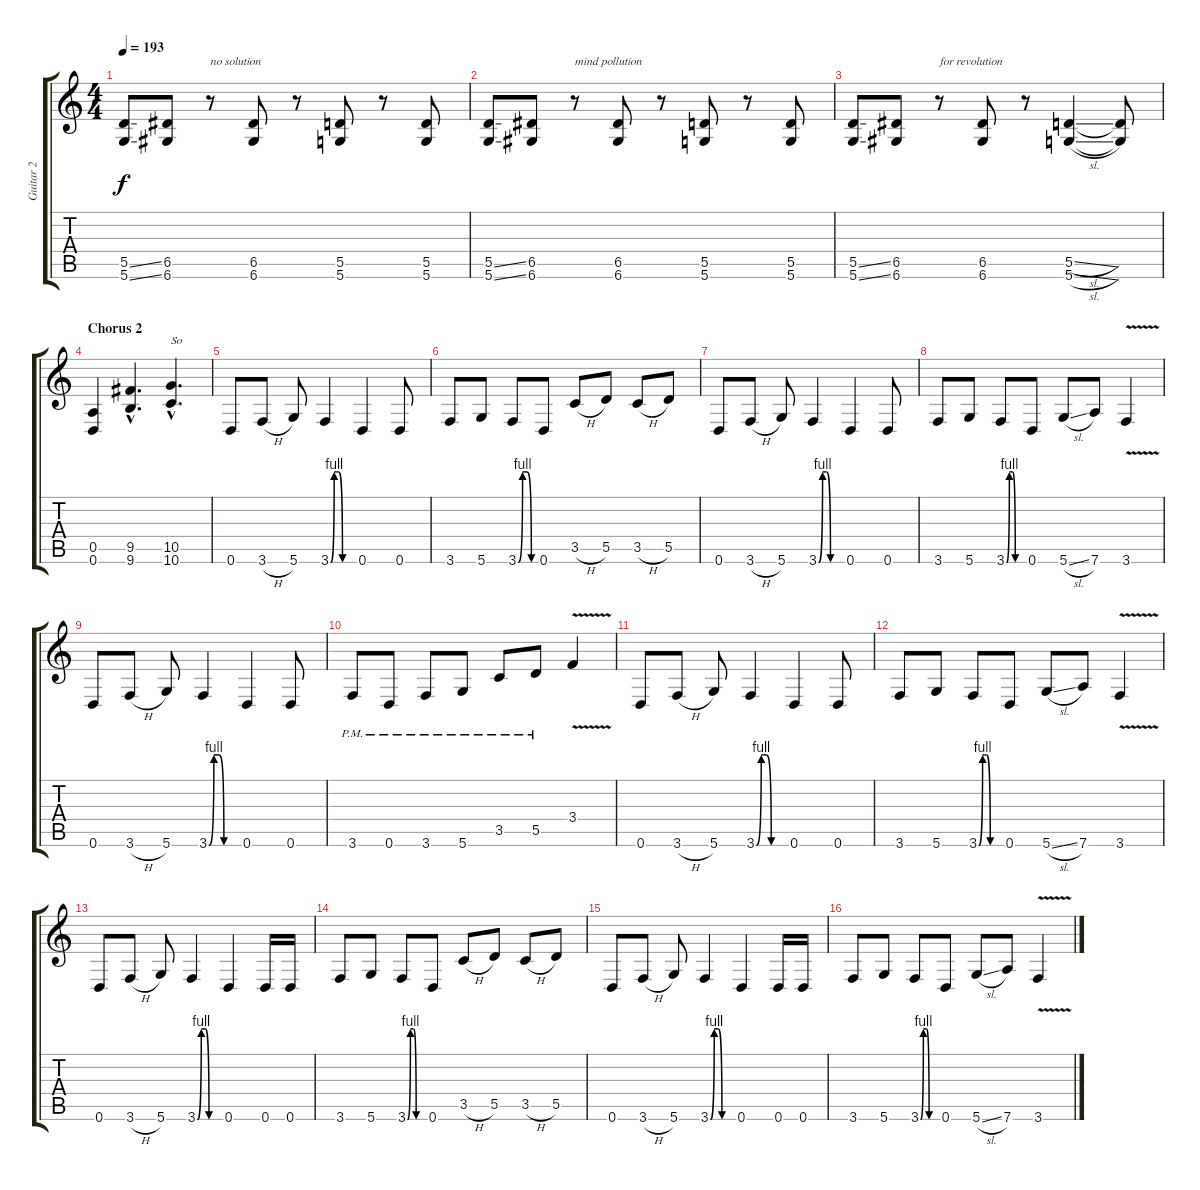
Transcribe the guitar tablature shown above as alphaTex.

\track ("Guitar 2" "Guitar 2") {instrument overdrivenguitar}
\staff {score tabs}
\tuning (E4 B3 G3 D3 A2 D2) {hide}
\ts (4 4)
\tempo 193
\clef g2
\ks c
(5.5{ss} 5.6{ss}).8{dy f} (6.5 6.6).8 r.8{txt "no solution"} (6.5 6.6).8 r.8 (5.5 5.6).8 r.8 (5.5 5.6).8 |
(5.5{ss} 5.6{ss}).8 (6.5 6.6).8 r.8{txt "mind pollution"} (6.5 6.6).8 r.8 (5.5 5.6).8 r.8 (5.5 5.6).8 |
(5.5{ss} 5.6{ss}).8 (6.5 6.6).8 r.8{txt "for revolution"} (6.5 6.6).8 r.8 (5.5{sl} 5.6{sl}).4 (5.5{t} 5.6{t}).8 |
\section ("" "Chorus 2")
(0.5 0.6).4 (9.5{hac} 9.6{hac}).4{d} (10.5{hac} 10.6{hac}).4{d txt "So"} |
0.6.8 3.6{h}.8 5.6.8 3.6{be (custom 0 0 9 4 15 4 20 4 30 0 45 0 60 0)}.4 0.6.4 0.6.8 |
3.6.8 5.6.8 3.6{be (custom 0 0 15 4 30 4 45 0 60 0)}.8 0.6.8 3.5{h}.8 5.5.8 3.5{h}.8 5.5.8 |
0.6.8 3.6{h}.8 5.6.8 3.6{be (custom 0 0 10 4 20 4 30 0 45 0 60 0)}.4 0.6.4 0.6.8 |
3.6.8 5.6.8 3.6{be (custom 0 0 10 4 20 4 30 0 45 0 60 0)}.8 0.6.8 5.6{sl}.8 7.6.8 3.6{v}.4 |
0.6.8 3.6{h}.8 5.6.8 3.6{be (custom 0 0 10 4 20 4 30 0 45 0 60 0)}.4 0.6.4 0.6.8 |
3.6{pm}.8 0.6{pm}.8 3.6{pm}.8 5.6{pm}.8 3.5{pm}.8 5.5{pm}.8 3.4{v}.4 |
0.6.8 3.6{h}.8 5.6.8 3.6{be (custom 0 0 10 4 15 4 20 4 30 0 45 0 60 0)}.4 0.6.4 0.6.8 |
3.6.8 5.6.8 3.6{be (custom 0 0 10 4 15 4 20 4 30 0 45 0 60 0)}.8 0.6.8 5.6{sl}.8 7.6.8 3.6{v}.4 |
0.6.8 3.6{h}.8 5.6.8 3.6{be (custom 0 0 10 4 20 4 30 0 60 0)}.4 0.6.4 0.6.16 0.6.16 |
3.6.8 5.6.8 3.6{be (custom 0 0 10 4 20 4 30 0 45 0 60 0)}.8 0.6.8 3.5{h}.8 5.5.8 3.5{h}.8 5.5.8 |
0.6.8 3.6{h}.8 5.6.8 3.6{be (custom 0 0 10 4 20 4 30 0 60 0)}.4 0.6.4 0.6.16 0.6.16 |
3.6.8 5.6.8 3.6{be (custom 0 0 10 4 20 4 30 0 45 0 60 0)}.8 0.6.8 5.6{sl}.8 7.6.8 3.6{v}.4
